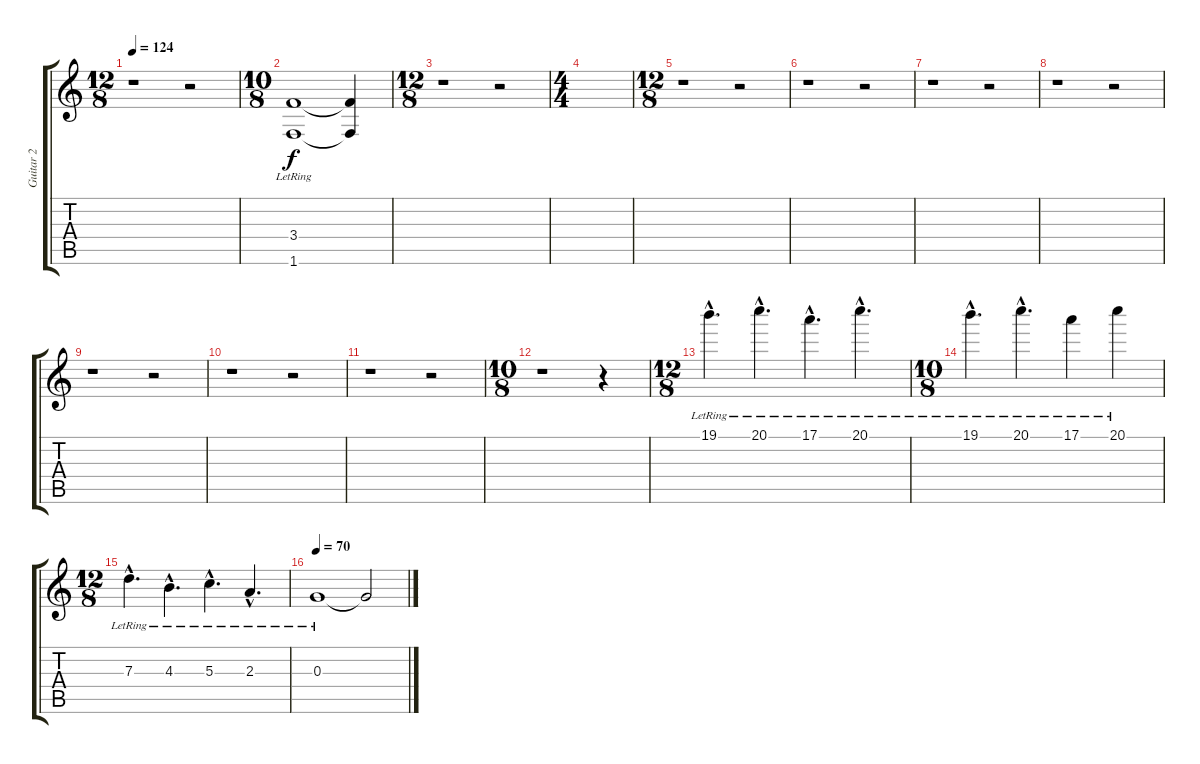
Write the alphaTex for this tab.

\track ("Guitar 2" "Guitar 2") {instrument acousticguitarsteel}
\staff {score tabs}
\tuning (E4 B3 G3 D3 A2 E2) {hide}
\ts (12 8)
\tempo 124
\clef g2
\ks c
r.1{dy f} r.2 |
\ts (10 8)
(3.4{lr} 1.6{lr}).1 (3.4{t} 1.6{t}).4 |
\ts (12 8)
r.1 r.2 |
\ts (4 4)
|
\ts (12 8)
r.1 r.2 |
r.1 r.2 |
r.1 r.2 |
r.1 r.2 |
r.1 r.2 |
r.1 r.2 |
r.1 r.2 |
\ts (10 8)
r.1 r.4 |
\ts (12 8)
19.1{hac lr}.4{d} 20.1{hac lr}.4{d} 17.1{hac lr}.4{d} 20.1{hac lr}.4{d} |
\ts (10 8)
19.1{hac lr}.4{d} 20.1{hac lr}.4{d} 17.1{lr}.4 20.1{lr}.4 |
\ts (12 8)
7.3{hac lr}.4{d} 4.3{hac lr}.4{d} 5.3{hac lr}.4{d} 2.3{hac lr}.4{d} |
\tempo 70
0.3{lr}.1 0.3{t}.2
